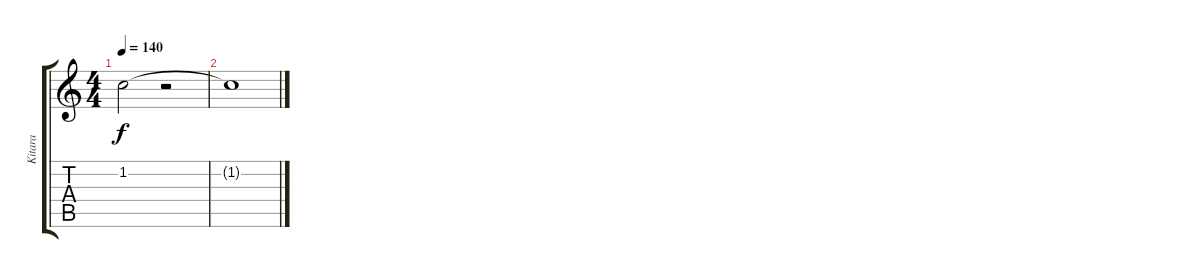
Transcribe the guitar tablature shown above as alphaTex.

\track ("Kitara" "Kitara") {instrument overdrivenguitar}
\staff {score tabs}
\tuning (E4 B3 G3 D3 A2 E2) {hide}
\ts (4 4)
\tempo 140
\clef g2
\ks c
1.2{t}.2{dy f} r.2 |
1.2{t}.1
